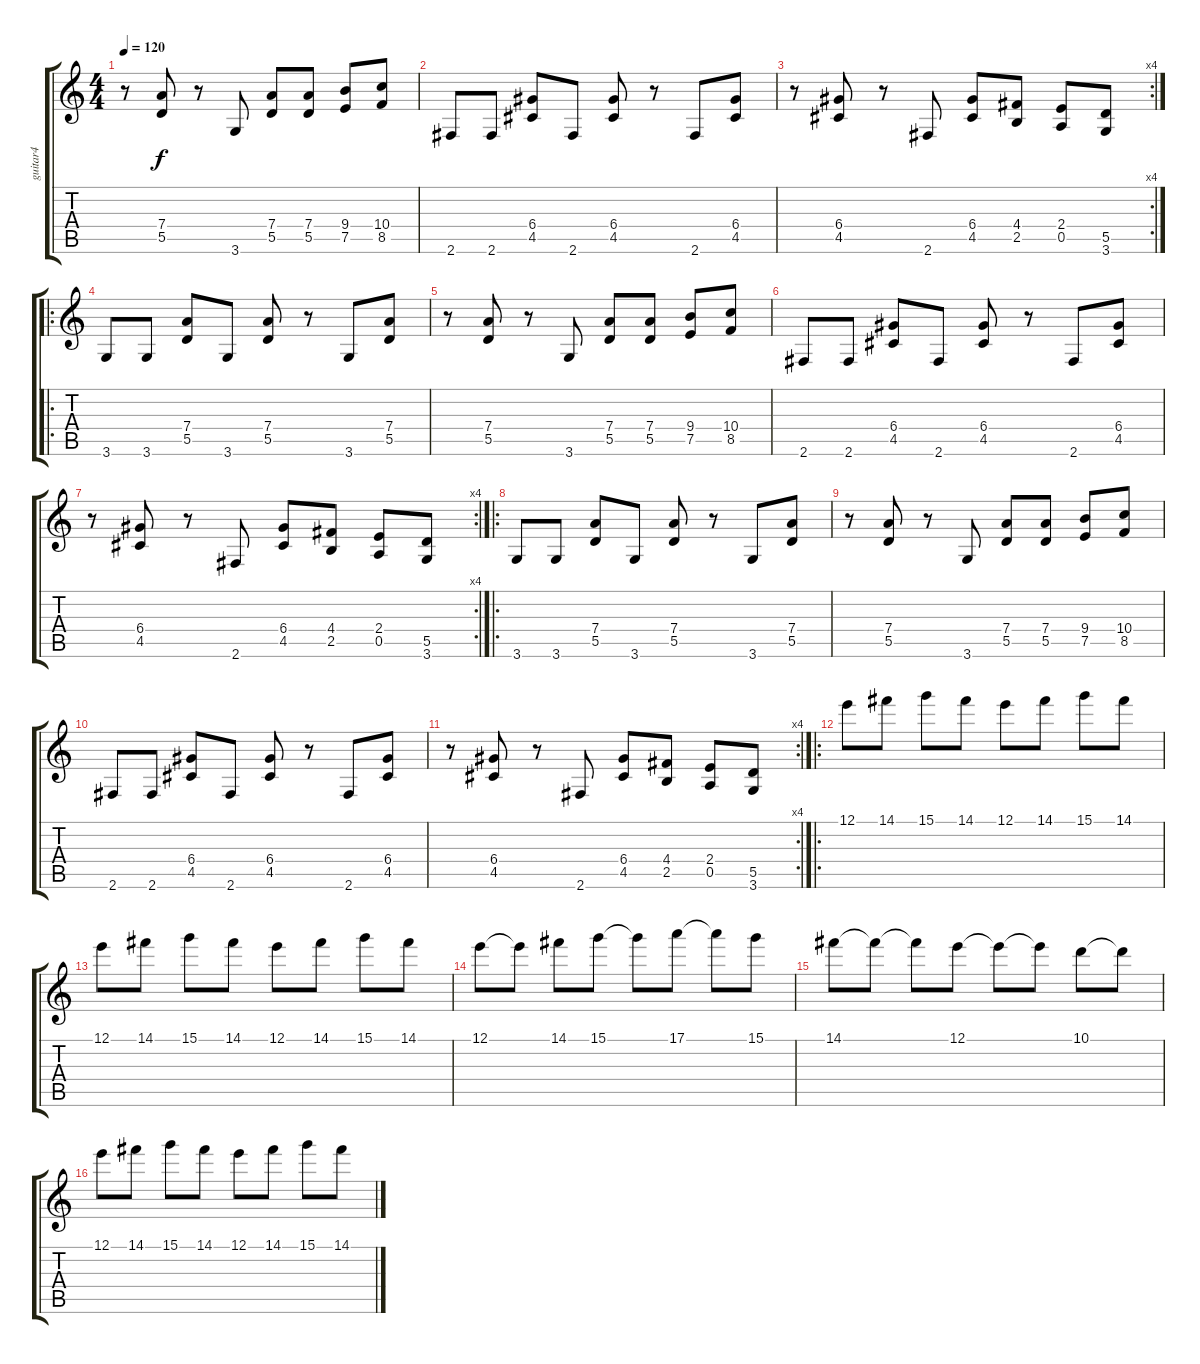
\track ("guitar4" "guitar4") {instrument distortionguitar}
\staff {score tabs}
\tuning (E4 B3 G3 D3 A2 E2) {hide}
\ts (4 4)
\tempo 120
\clef g2
\ks c
r.8{dy f} (7.4 5.5).8 r.8 3.6.8{instrument distortionguitar} (7.4 5.5).8{instrument overdrivenguitar} (7.4 5.5).8 (9.4 7.5).8 (10.4 8.5).8 |
2.6.8{instrument distortionguitar} 2.6.8 (6.4 4.5).8{instrument overdrivenguitar} 2.6.8{instrument distortionguitar} (6.4 4.5).8{instrument overdrivenguitar} r.8 2.6.8{instrument distortionguitar} (6.4 4.5).8{instrument overdrivenguitar} |
\rc 4
r.8 (6.4 4.5).8 r.8 2.6.8{instrument distortionguitar} (6.4 4.5).8{instrument overdrivenguitar} (4.4 2.5).8 (2.4 0.5).8 (5.5 3.6).8 |
\ro
3.6.8{volume 16 balance 8 instrument distortionguitar} 3.6.8 (7.4 5.5).8{instrument overdrivenguitar} 3.6.8{instrument distortionguitar} (7.4 5.5).8{instrument overdrivenguitar} r.8 3.6.8{instrument distortionguitar} (7.4 5.5).8{instrument overdrivenguitar} |
r.8 (7.4 5.5).8 r.8 3.6.8{instrument distortionguitar} (7.4 5.5).8{instrument overdrivenguitar} (7.4 5.5).8 (9.4 7.5).8 (10.4 8.5).8 |
2.6.8{instrument distortionguitar} 2.6.8 (6.4 4.5).8{instrument overdrivenguitar} 2.6.8{instrument distortionguitar} (6.4 4.5).8{instrument overdrivenguitar} r.8 2.6.8{instrument distortionguitar} (6.4 4.5).8{instrument overdrivenguitar} |
\rc 4
r.8 (6.4 4.5).8 r.8 2.6.8{instrument distortionguitar} (6.4 4.5).8{instrument overdrivenguitar} (4.4 2.5).8 (2.4 0.5).8 (5.5 3.6).8 |
\ro
3.6.8{volume 12 balance 8 instrument distortionguitar} 3.6.8 (7.4 5.5).8{instrument overdrivenguitar} 3.6.8{instrument distortionguitar} (7.4 5.5).8{instrument overdrivenguitar} r.8 3.6.8{instrument distortionguitar} (7.4 5.5).8{instrument overdrivenguitar} |
r.8 (7.4 5.5).8 r.8 3.6.8{instrument distortionguitar} (7.4 5.5).8{instrument overdrivenguitar} (7.4 5.5).8 (9.4 7.5).8 (10.4 8.5).8 |
2.6.8{instrument distortionguitar} 2.6.8 (6.4 4.5).8{instrument overdrivenguitar} 2.6.8{instrument distortionguitar} (6.4 4.5).8{instrument overdrivenguitar} r.8 2.6.8{instrument distortionguitar} (6.4 4.5).8{instrument overdrivenguitar} |
\rc 4
r.8 (6.4 4.5).8 r.8 2.6.8{instrument distortionguitar} (6.4 4.5).8{instrument overdrivenguitar} (4.4 2.5).8 (2.4 0.5).8 (5.5 3.6).8 |
\ro
12.1.8{volume 16 balance 0 instrument electricguitarjazz} 14.1.8 15.1.8 14.1.8 12.1.8 14.1.8 15.1.8 14.1.8 |
12.1.8 14.1.8 15.1.8 14.1.8 12.1.8 14.1.8 15.1.8 14.1.8 |
12.1.8 12.1{t}.8 14.1.8 15.1.8 15.1{t}.8 17.1.8 17.1{t}.8 15.1.8 |
14.1.8 14.1{t}.8 14.1{t}.8 12.1.8 12.1{t}.8 12.1{t}.8 10.1.8 10.1{t}.8 |
12.1.8{volume 16 balance 0 instrument electricguitarjazz} 14.1.8 15.1.8 14.1.8 12.1.8 14.1.8 15.1.8 14.1.8
